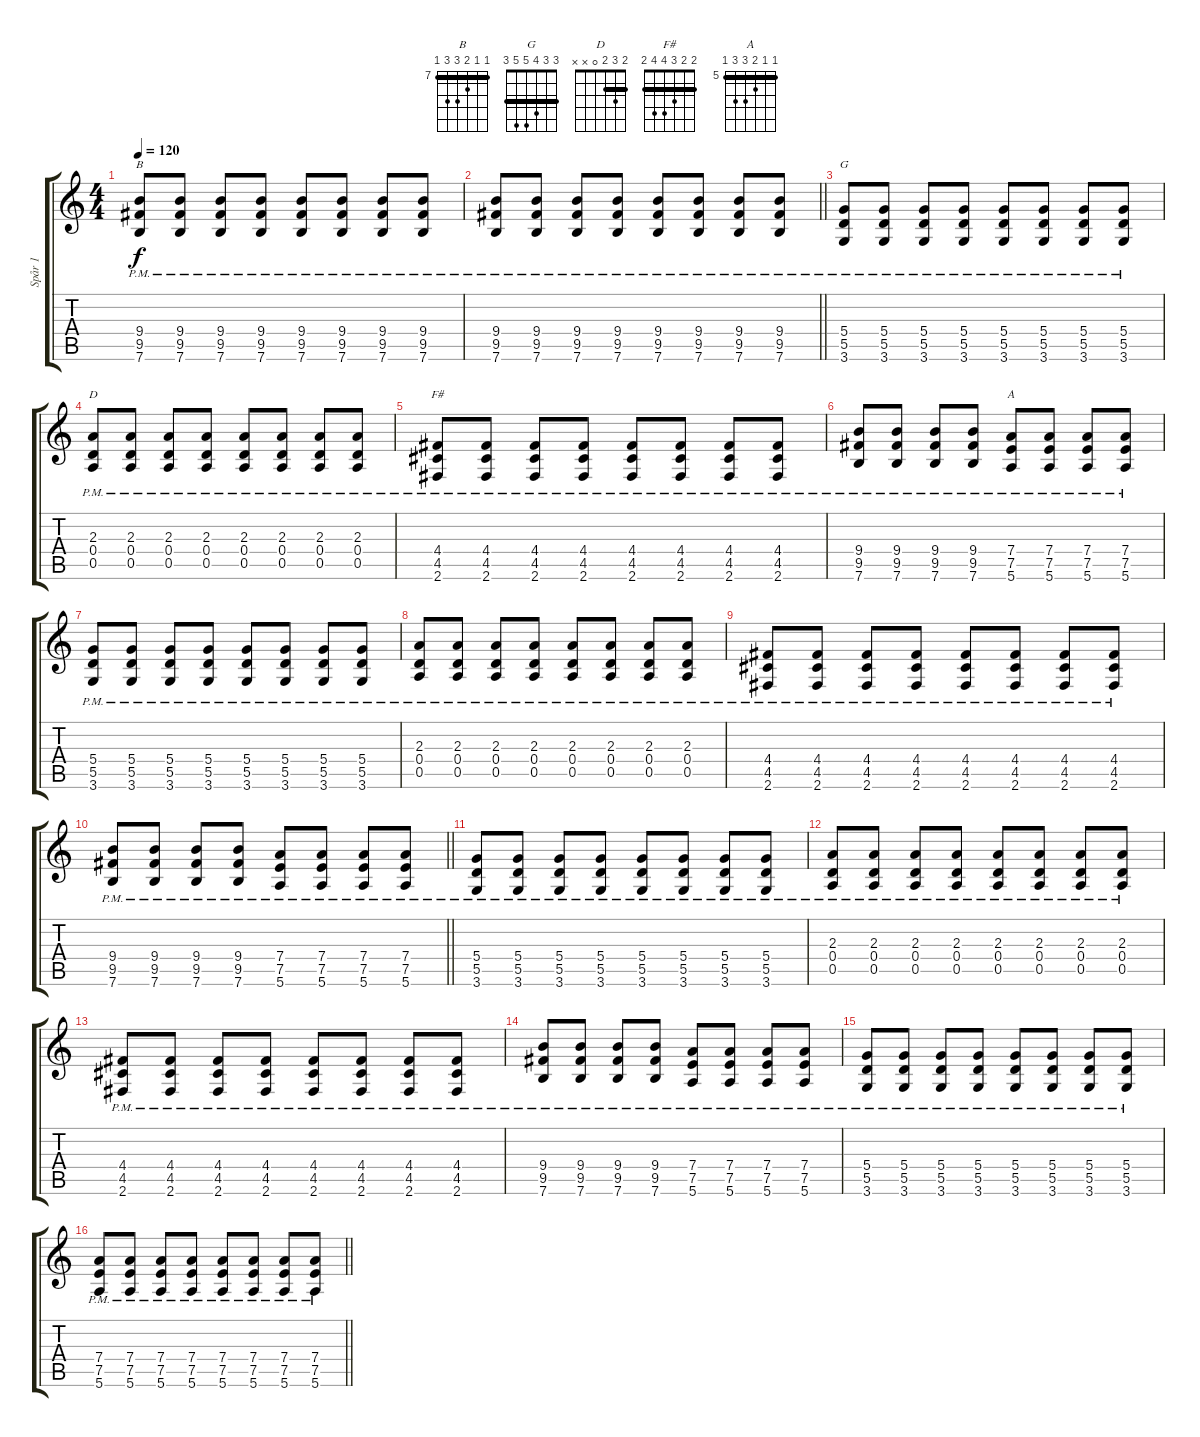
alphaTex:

\track ("Spår 1" "Spår 1") {instrument overdrivenguitar}
\staff {score tabs}
\tuning (E4 B3 G3 D3 A2 E2) {hide}
\chord ("B" 7 7 8 9 9 7) {firstfret 7 barre 7}
\chord ("G" 3 3 4 5 5 3) {barre 3}
\chord ("D" 2 3 2 0 x x) {barre 2}
\chord ("F#" 2 2 3 4 4 2) {barre 2}
\chord ("A" 5 5 6 7 7 5) {firstfret 5 barre 5}
\ts (4 4)
\tempo 120
\clef g2
\ks c
(9.4{pm} 9.5{pm} 7.6{pm}).8{ch "B" dy f} (9.4{pm} 9.5{pm} 7.6{pm}).8 (9.4{pm} 9.5{pm} 7.6{pm}).8 (9.4{pm} 9.5{pm} 7.6{pm}).8 (9.4{pm} 9.5{pm} 7.6{pm}).8 (9.4{pm} 9.5{pm} 7.6{pm}).8 (9.4{pm} 9.5{pm} 7.6{pm}).8 (9.4{pm} 9.5{pm} 7.6{pm}).8 |
\barLineRight lightlight
(9.4{pm} 9.5{pm} 7.6{pm}).8 (9.4{pm} 9.5{pm} 7.6{pm}).8 (9.4{pm} 9.5{pm} 7.6{pm}).8 (9.4{pm} 9.5{pm} 7.6{pm}).8 (9.4{pm} 9.5{pm} 7.6{pm}).8 (9.4{pm} 9.5{pm} 7.6{pm}).8 (9.4{pm} 9.5{pm} 7.6{pm}).8 (9.4{pm} 9.5{pm} 7.6{pm}).8 |
(5.4{pm} 5.5{pm} 3.6{pm}).8{ch "G"} (5.4{pm} 5.5{pm} 3.6{pm}).8 (5.4{pm} 5.5{pm} 3.6{pm}).8 (5.4{pm} 5.5{pm} 3.6{pm}).8 (5.4{pm} 5.5{pm} 3.6{pm}).8 (5.4{pm} 5.5{pm} 3.6{pm}).8 (5.4{pm} 5.5{pm} 3.6{pm}).8 (5.4{pm} 5.5{pm} 3.6{pm}).8 |
(2.3{pm} 0.4{pm} 0.5{pm}).8{ch "D"} (2.3{pm} 0.4{pm} 0.5{pm}).8 (2.3{pm} 0.4{pm} 0.5{pm}).8 (2.3{pm} 0.4{pm} 0.5{pm}).8 (2.3{pm} 0.4{pm} 0.5{pm}).8 (2.3{pm} 0.4{pm} 0.5{pm}).8 (2.3{pm} 0.4{pm} 0.5{pm}).8 (2.3{pm} 0.4{pm} 0.5{pm}).8 |
(4.4{pm} 4.5{pm} 2.6{pm}).8{ch "F#"} (4.4{pm} 4.5{pm} 2.6{pm}).8 (4.4{pm} 4.5{pm} 2.6{pm}).8 (4.4{pm} 4.5{pm} 2.6{pm}).8 (4.4{pm} 4.5{pm} 2.6{pm}).8 (4.4{pm} 4.5{pm} 2.6{pm}).8 (4.4{pm} 4.5{pm} 2.6{pm}).8 (4.4{pm} 4.5{pm} 2.6{pm}).8 |
(9.4{pm} 9.5{pm} 7.6{pm}).8 (9.4{pm} 9.5{pm} 7.6{pm}).8 (9.4{pm} 9.5{pm} 7.6{pm}).8 (9.4{pm} 9.5{pm} 7.6{pm}).8 (7.4{pm} 7.5{pm} 5.6{pm}).8{ch "A"} (7.4{pm} 7.5{pm} 5.6{pm}).8 (7.4{pm} 7.5{pm} 5.6{pm}).8 (7.4{pm} 7.5{pm} 5.6{pm}).8 |
(5.4{pm} 5.5{pm} 3.6{pm}).8 (5.4{pm} 5.5{pm} 3.6{pm}).8 (5.4{pm} 5.5{pm} 3.6{pm}).8 (5.4{pm} 5.5{pm} 3.6{pm}).8 (5.4{pm} 5.5{pm} 3.6{pm}).8 (5.4{pm} 5.5{pm} 3.6{pm}).8 (5.4{pm} 5.5{pm} 3.6{pm}).8 (5.4{pm} 5.5{pm} 3.6{pm}).8 |
(2.3{pm} 0.4{pm} 0.5{pm}).8 (2.3{pm} 0.4{pm} 0.5{pm}).8 (2.3{pm} 0.4{pm} 0.5{pm}).8 (2.3{pm} 0.4{pm} 0.5{pm}).8 (2.3{pm} 0.4{pm} 0.5{pm}).8 (2.3{pm} 0.4{pm} 0.5{pm}).8 (2.3{pm} 0.4{pm} 0.5{pm}).8 (2.3{pm} 0.4{pm} 0.5{pm}).8 |
(4.4{pm} 4.5{pm} 2.6{pm}).8 (4.4{pm} 4.5{pm} 2.6{pm}).8 (4.4{pm} 4.5{pm} 2.6{pm}).8 (4.4{pm} 4.5{pm} 2.6{pm}).8 (4.4{pm} 4.5{pm} 2.6{pm}).8 (4.4{pm} 4.5{pm} 2.6{pm}).8 (4.4{pm} 4.5{pm} 2.6{pm}).8 (4.4{pm} 4.5{pm} 2.6{pm}).8 |
\barLineRight lightlight
(9.4{pm} 9.5{pm} 7.6{pm}).8 (9.4{pm} 9.5{pm} 7.6{pm}).8 (9.4{pm} 9.5{pm} 7.6{pm}).8 (9.4{pm} 9.5{pm} 7.6{pm}).8 (7.4{pm} 7.5{pm} 5.6{pm}).8 (7.4{pm} 7.5{pm} 5.6{pm}).8 (7.4{pm} 7.5{pm} 5.6{pm}).8 (7.4{pm} 7.5{pm} 5.6{pm}).8 |
(5.4{pm} 5.5{pm} 3.6{pm}).8 (5.4{pm} 5.5{pm} 3.6{pm}).8 (5.4{pm} 5.5{pm} 3.6{pm}).8 (5.4{pm} 5.5{pm} 3.6{pm}).8 (5.4{pm} 5.5{pm} 3.6{pm}).8 (5.4{pm} 5.5{pm} 3.6{pm}).8 (5.4{pm} 5.5{pm} 3.6{pm}).8 (5.4{pm} 5.5{pm} 3.6{pm}).8 |
(2.3{pm} 0.4{pm} 0.5{pm}).8 (2.3{pm} 0.4{pm} 0.5{pm}).8 (2.3{pm} 0.4{pm} 0.5{pm}).8 (2.3{pm} 0.4{pm} 0.5{pm}).8 (2.3{pm} 0.4{pm} 0.5{pm}).8 (2.3{pm} 0.4{pm} 0.5{pm}).8 (2.3{pm} 0.4{pm} 0.5{pm}).8 (2.3{pm} 0.4{pm} 0.5{pm}).8 |
(4.4{pm} 4.5{pm} 2.6{pm}).8 (4.4{pm} 4.5{pm} 2.6{pm}).8 (4.4{pm} 4.5{pm} 2.6{pm}).8 (4.4{pm} 4.5{pm} 2.6{pm}).8 (4.4{pm} 4.5{pm} 2.6{pm}).8 (4.4{pm} 4.5{pm} 2.6{pm}).8 (4.4{pm} 4.5{pm} 2.6{pm}).8 (4.4{pm} 4.5{pm} 2.6{pm}).8 |
(9.4{pm} 9.5{pm} 7.6{pm}).8 (9.4{pm} 9.5{pm} 7.6{pm}).8 (9.4{pm} 9.5{pm} 7.6{pm}).8 (9.4{pm} 9.5{pm} 7.6{pm}).8 (7.4{pm} 7.5{pm} 5.6{pm}).8 (7.4{pm} 7.5{pm} 5.6{pm}).8 (7.4{pm} 7.5{pm} 5.6{pm}).8 (7.4{pm} 7.5{pm} 5.6{pm}).8 |
(5.4{pm} 5.5{pm} 3.6{pm}).8 (5.4{pm} 5.5{pm} 3.6{pm}).8 (5.4{pm} 5.5{pm} 3.6{pm}).8 (5.4{pm} 5.5{pm} 3.6{pm}).8 (5.4{pm} 5.5{pm} 3.6{pm}).8 (5.4{pm} 5.5{pm} 3.6{pm}).8 (5.4{pm} 5.5{pm} 3.6{pm}).8 (5.4{pm} 5.5{pm} 3.6{pm}).8 |
\barLineRight lightlight
(7.4{pm} 7.5{pm} 5.6{pm}).8 (7.4{pm} 7.5{pm} 5.6{pm}).8 (7.4{pm} 7.5{pm} 5.6{pm}).8 (7.4{pm} 7.5{pm} 5.6{pm}).8 (7.4{pm} 7.5{pm} 5.6{pm}).8 (7.4{pm} 7.5{pm} 5.6{pm}).8 (7.4{pm} 7.5{pm} 5.6{pm}).8 (7.4{pm} 7.5{pm} 5.6{pm}).8
